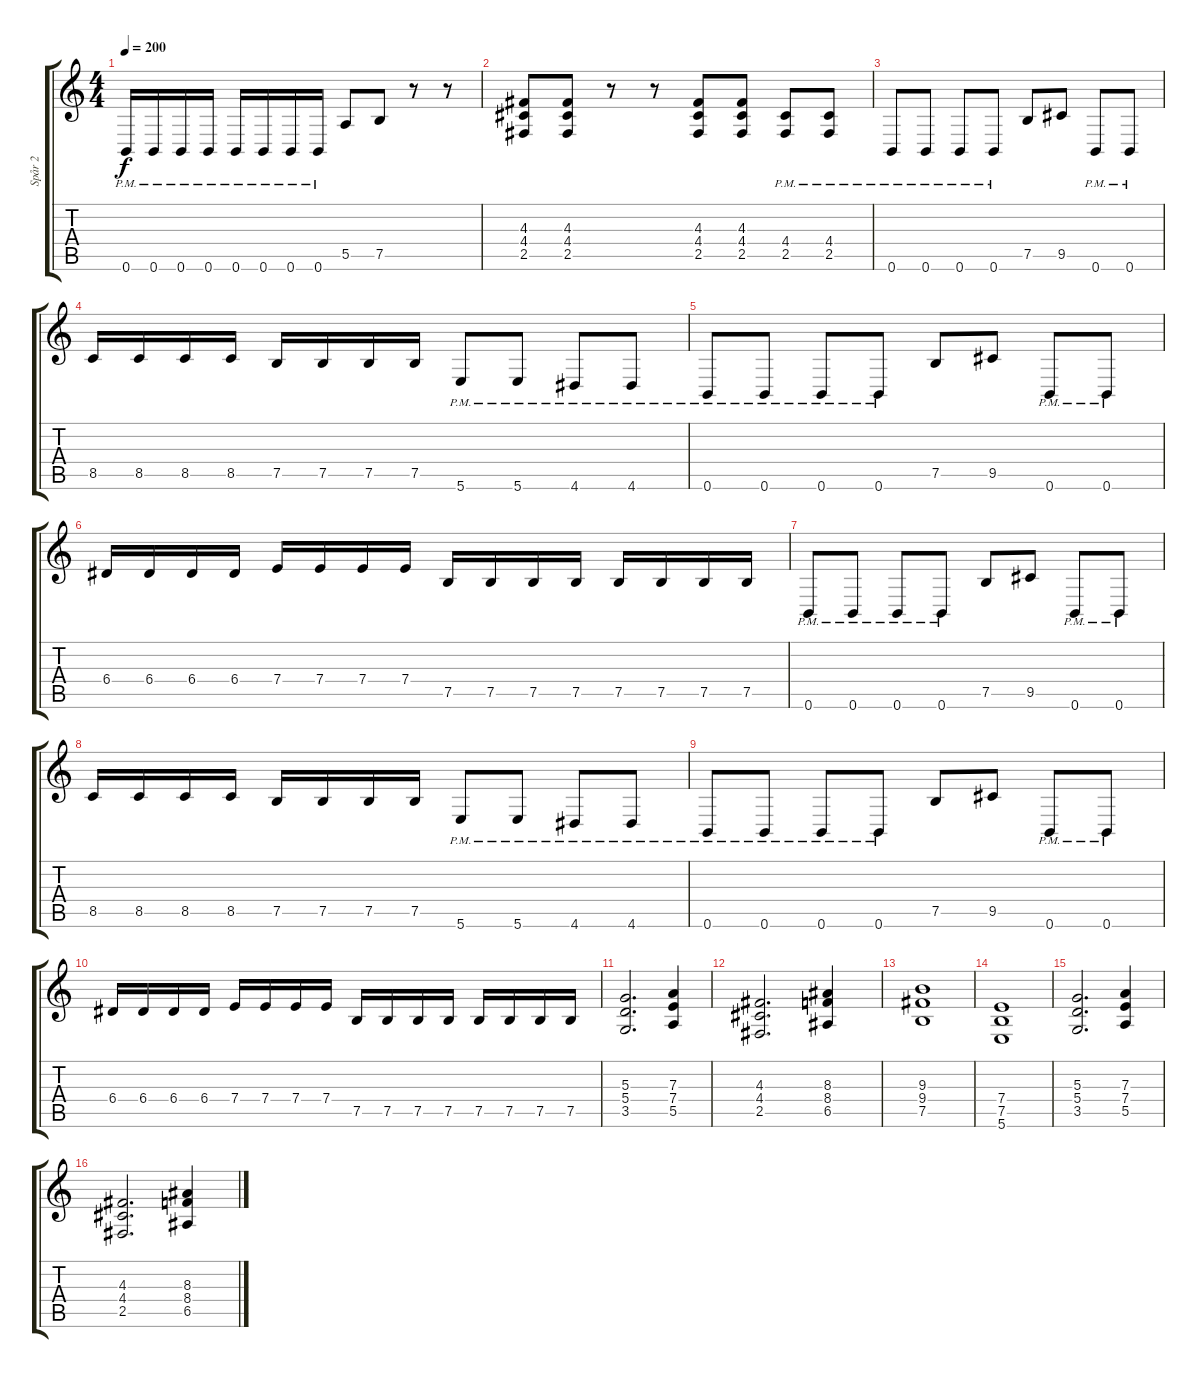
\track ("Spår 2" "Spår 2") {instrument distortionguitar}
\staff {score tabs}
\tuning (B3 Gb3 D3 A2 E2 B1) {hide}
\ts (4 4)
\tempo 200
\clef g2
\ks c
0.6{pm}.16{dy f} 0.6{pm}.16 0.6{pm}.16 0.6{pm}.16 0.6{pm}.16 0.6{pm}.16 0.6{pm}.16 0.6{pm}.16 5.5.8 7.5.8 r.8 r.8 |
(4.3 4.4 2.5).8 (4.3 4.4 2.5).8 r.8 r.8 (4.3 4.4 2.5).8 (4.3 4.4 2.5).8 (4.4{pm} 2.5{pm}).8 (4.4{pm} 2.5{pm}).8 |
0.6{pm}.8 0.6{pm}.8 0.6{pm}.8 0.6{pm}.8 7.5.8 9.5.8 0.6{pm}.8 0.6{pm}.8 |
8.5.16 8.5.16 8.5.16 8.5.16 7.5.16 7.5.16 7.5.16 7.5.16 5.6{pm}.8 5.6{pm}.8 4.6{pm}.8 4.6{pm}.8 |
0.6{pm}.8 0.6{pm}.8 0.6{pm}.8 0.6{pm}.8 7.5.8 9.5.8 0.6{pm}.8 0.6{pm}.8 |
6.4.16 6.4.16 6.4.16 6.4.16 7.4.16 7.4.16 7.4.16 7.4.16 7.5.16 7.5.16 7.5.16 7.5.16 7.5.16 7.5.16 7.5.16 7.5.16 |
0.6{pm}.8 0.6{pm}.8 0.6{pm}.8 0.6{pm}.8 7.5.8 9.5.8 0.6{pm}.8 0.6{pm}.8 |
8.5.16 8.5.16 8.5.16 8.5.16 7.5.16 7.5.16 7.5.16 7.5.16 5.6{pm}.8 5.6{pm}.8 4.6{pm}.8 4.6{pm}.8 |
0.6{pm}.8 0.6{pm}.8 0.6{pm}.8 0.6{pm}.8 7.5.8 9.5.8 0.6{pm}.8 0.6{pm}.8 |
6.4.16 6.4.16 6.4.16 6.4.16 7.4.16 7.4.16 7.4.16 7.4.16 7.5.16 7.5.16 7.5.16 7.5.16 7.5.16 7.5.16 7.5.16 7.5.16 |
(5.3 5.4 3.5).2{d} (7.3 7.4 5.5).4 |
(4.3 4.4 2.5).2{d} (8.3 8.4 6.5).4 |
(9.3 9.4 7.5).1 |
(7.4 7.5 5.6).1 |
(5.3 5.4 3.5).2{d} (7.3 7.4 5.5).4 |
(4.3 4.4 2.5).2{d} (8.3 8.4 6.5).4
